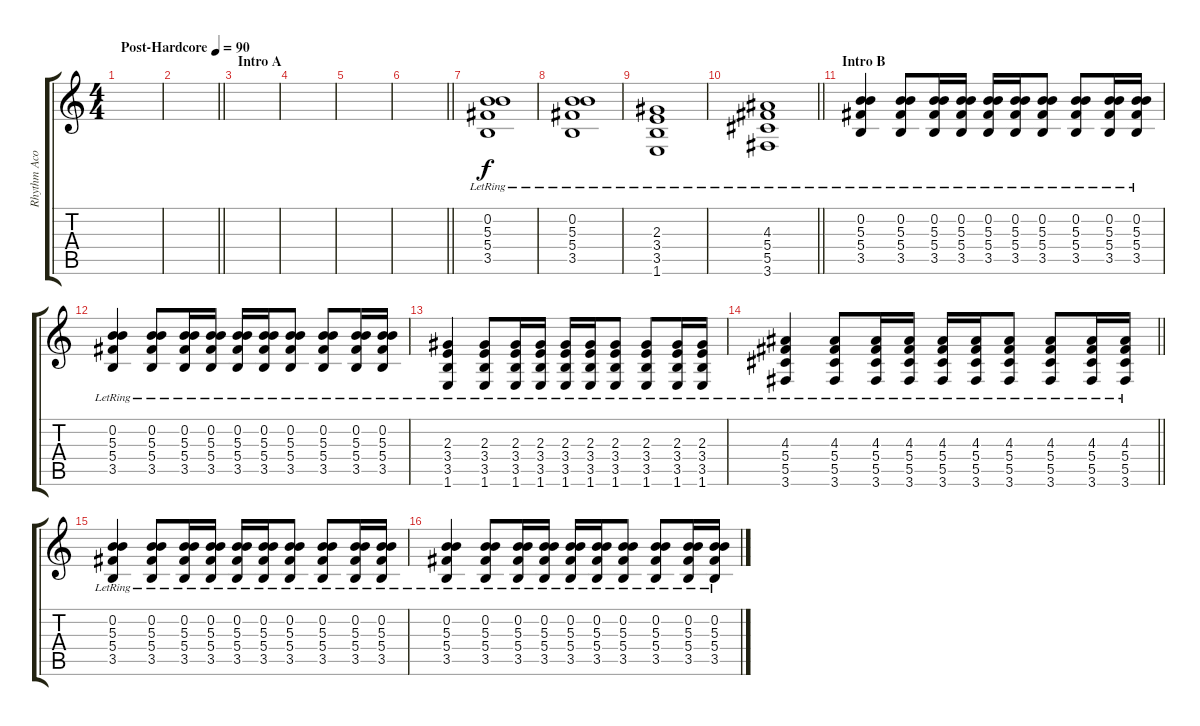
\track ("Rhythm Acoustic Guitar" "Rhythm Aco") {instrument acousticguitarsteel}
\staff {score tabs}
\tuning (Eb4 B3 Gb3 Db3 Ab2 Eb2) {hide}
\ts (4 4)
\tempo (90 "Post-Hardcore")
\clef g2
\ks c
|
\barLineRight lightlight
|
\section ("" "Intro A")
|
|
|
\barLineRight lightlight
|
(0.2{lr} 5.3{lr} 5.4{lr} 3.5{lr}).1 |
(0.2{lr} 5.3{lr} 5.4{lr} 3.5{lr}).1 |
(2.3{lr} 3.4{lr} 3.5{lr} 1.6{lr}).1 |
\barLineRight lightlight
(4.3{lr} 5.4{lr} 5.5{lr} 3.6{lr}).1 |
\section ("" "Intro B")
(0.2{lr} 5.3{lr} 5.4{lr} 3.5{lr}).4 (0.2{lr} 5.3{lr} 5.4{lr} 3.5{lr}).8 (0.2{lr} 5.3{lr} 5.4{lr} 3.5{lr}).16 (0.2{lr} 5.3{lr} 5.4{lr} 3.5{lr}).16 (0.2{lr} 5.3{lr} 5.4{lr} 3.5{lr}).16 (0.2{lr} 5.3{lr} 5.4{lr} 3.5{lr}).16 (0.2{lr} 5.3{lr} 5.4{lr} 3.5{lr}).8 (0.2{lr} 5.3{lr} 5.4{lr} 3.5{lr}).8 (0.2{lr} 5.3{lr} 5.4{lr} 3.5{lr}).16 (0.2{lr} 5.3{lr} 5.4{lr} 3.5{lr}).16 |
(0.2{lr} 5.3{lr} 5.4{lr} 3.5{lr}).4 (0.2{lr} 5.3{lr} 5.4{lr} 3.5{lr}).8 (0.2{lr} 5.3{lr} 5.4{lr} 3.5{lr}).16 (0.2{lr} 5.3{lr} 5.4{lr} 3.5{lr}).16 (0.2{lr} 5.3{lr} 5.4{lr} 3.5{lr}).16 (0.2{lr} 5.3{lr} 5.4{lr} 3.5{lr}).16 (0.2{lr} 5.3{lr} 5.4{lr} 3.5{lr}).8 (0.2{lr} 5.3{lr} 5.4{lr} 3.5{lr}).8 (0.2{lr} 5.3{lr} 5.4{lr} 3.5{lr}).16 (0.2{lr} 5.3{lr} 5.4{lr} 3.5{lr}).16 |
(2.3{lr} 3.4{lr} 3.5{lr} 1.6{lr}).4 (2.3{lr} 3.4{lr} 3.5{lr} 1.6{lr}).8 (2.3{lr} 3.4{lr} 3.5{lr} 1.6{lr}).16 (2.3{lr} 3.4{lr} 3.5{lr} 1.6{lr}).16 (2.3{lr} 3.4{lr} 3.5{lr} 1.6{lr}).16 (2.3{lr} 3.4{lr} 3.5{lr} 1.6{lr}).16 (2.3{lr} 3.4{lr} 3.5{lr} 1.6{lr}).8 (2.3{lr} 3.4{lr} 3.5{lr} 1.6{lr}).8 (2.3{lr} 3.4{lr} 3.5{lr} 1.6{lr}).16 (2.3{lr} 3.4{lr} 3.5{lr} 1.6{lr}).16 |
\barLineRight lightlight
(4.3{lr} 5.4{lr} 5.5{lr} 3.6{lr}).4 (4.3{lr} 5.4{lr} 5.5{lr} 3.6{lr}).8 (4.3{lr} 5.4{lr} 5.5{lr} 3.6{lr}).16 (4.3{lr} 5.4{lr} 5.5{lr} 3.6{lr}).16 (4.3{lr} 5.4{lr} 5.5{lr} 3.6{lr}).16 (4.3{lr} 5.4{lr} 5.5{lr} 3.6{lr}).16 (4.3{lr} 5.4{lr} 5.5{lr} 3.6{lr}).8 (4.3{lr} 5.4{lr} 5.5{lr} 3.6{lr}).8 (4.3{lr} 5.4{lr} 5.5{lr} 3.6{lr}).16 (4.3{lr} 5.4{lr} 5.5{lr} 3.6{lr}).16 |
(0.2{lr} 5.3{lr} 5.4{lr} 3.5{lr}).4 (0.2{lr} 5.3{lr} 5.4{lr} 3.5{lr}).8 (0.2{lr} 5.3{lr} 5.4{lr} 3.5{lr}).16 (0.2{lr} 5.3{lr} 5.4{lr} 3.5{lr}).16 (0.2{lr} 5.3{lr} 5.4{lr} 3.5{lr}).16 (0.2{lr} 5.3{lr} 5.4{lr} 3.5{lr}).16 (0.2{lr} 5.3{lr} 5.4{lr} 3.5{lr}).8 (0.2{lr} 5.3{lr} 5.4{lr} 3.5{lr}).8 (0.2{lr} 5.3{lr} 5.4{lr} 3.5{lr}).16 (0.2{lr} 5.3{lr} 5.4{lr} 3.5{lr}).16 |
(0.2{lr} 5.3{lr} 5.4{lr} 3.5{lr}).4 (0.2{lr} 5.3{lr} 5.4{lr} 3.5{lr}).8 (0.2{lr} 5.3{lr} 5.4{lr} 3.5{lr}).16 (0.2{lr} 5.3{lr} 5.4{lr} 3.5{lr}).16 (0.2{lr} 5.3{lr} 5.4{lr} 3.5{lr}).16 (0.2{lr} 5.3{lr} 5.4{lr} 3.5{lr}).16 (0.2{lr} 5.3{lr} 5.4{lr} 3.5{lr}).8 (0.2{lr} 5.3{lr} 5.4{lr} 3.5{lr}).8 (0.2{lr} 5.3{lr} 5.4{lr} 3.5{lr}).16 (0.2{lr} 5.3{lr} 5.4{lr} 3.5{lr}).16
